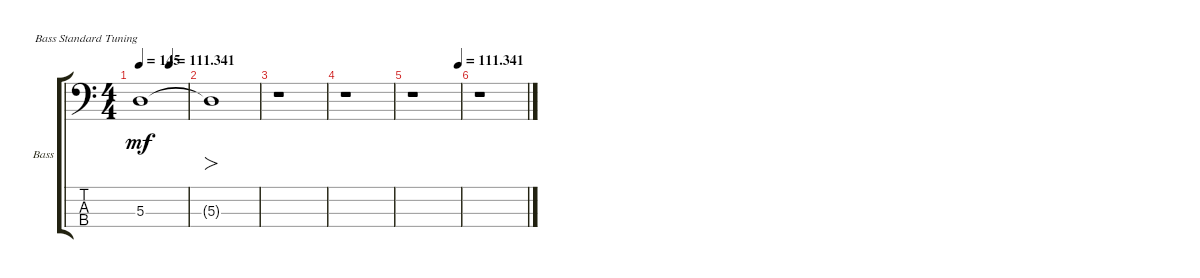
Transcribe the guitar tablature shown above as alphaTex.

\defaultSystemsLayout 4
\bracketExtendMode groupsimilarinstruments
\firstSystemTrackNameOrientation horizontal
\otherSystemsTrackNameOrientation horizontal
\track ("Bass" "Bass") {instrument electricbassfinger}
\staff {score tabs}
\tuning (G2 D2 A1 E1)
\ts (4 4)
\tempo 145
\tempo (111.341 0.625)
\clef f4
\ks c
5.3{t}.1{dy mf} |
5.3{t}.1{fo} |
r.1 |
r.1 |
\tempo (111.341 0.968023)
r.1 |
r.1
